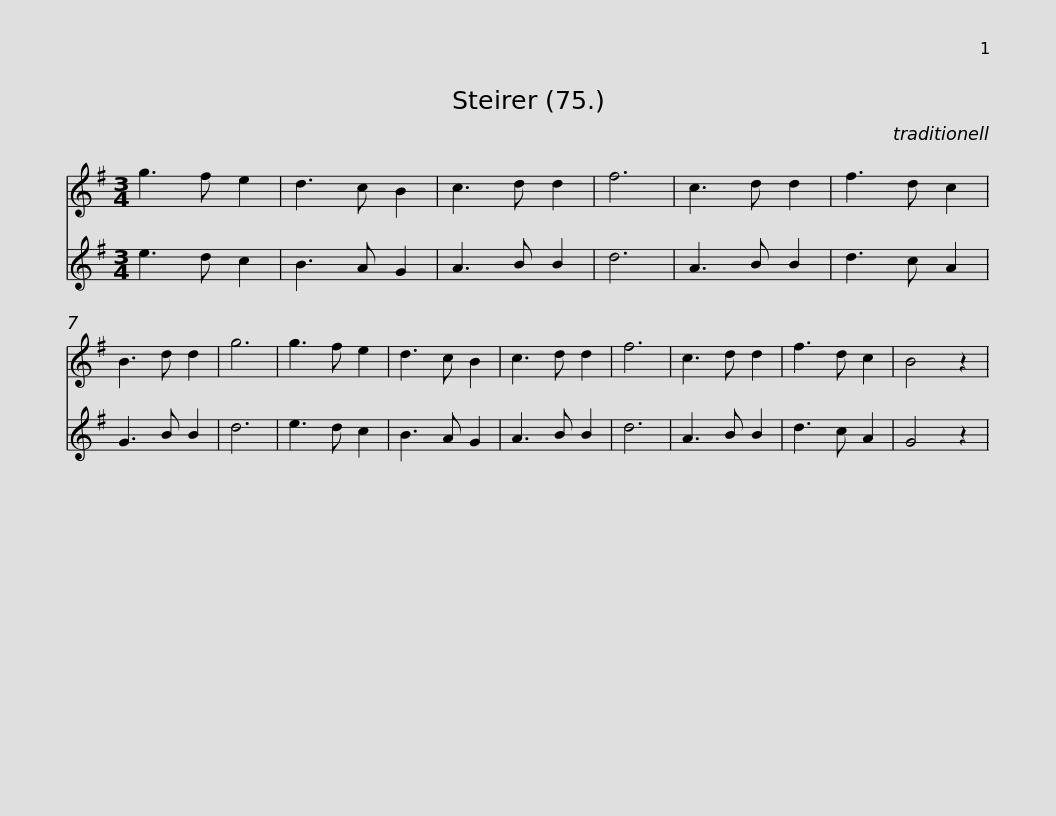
X:1
%%score 1 2
L:1/8
M:3/4
I:linebreak $
K:G
V:1 treble
V:2 treble
V:1
 g3 f e2 | d3 c B2 | c3 d d2 | f6 | c3 d d2 | %5
 f3 d c2 | B3 d d2 | g6 | g3 f e2 | d3 c B2 | %10
 c3 d d2 | f6 |$ c3 d d2 | f3 d c2 | B4 z2 | %15
V:2
 e3 d c2 | B3 A G2 | A3 B B2 | d6 | A3 B B2 | %5
 d3 c A2 | G3 B B2 | d6 | e3 d c2 | B3 A G2 | %10
 A3 B B2 | d6 |$ A3 B B2 | d3 c A2 | G4 z2 | %15
